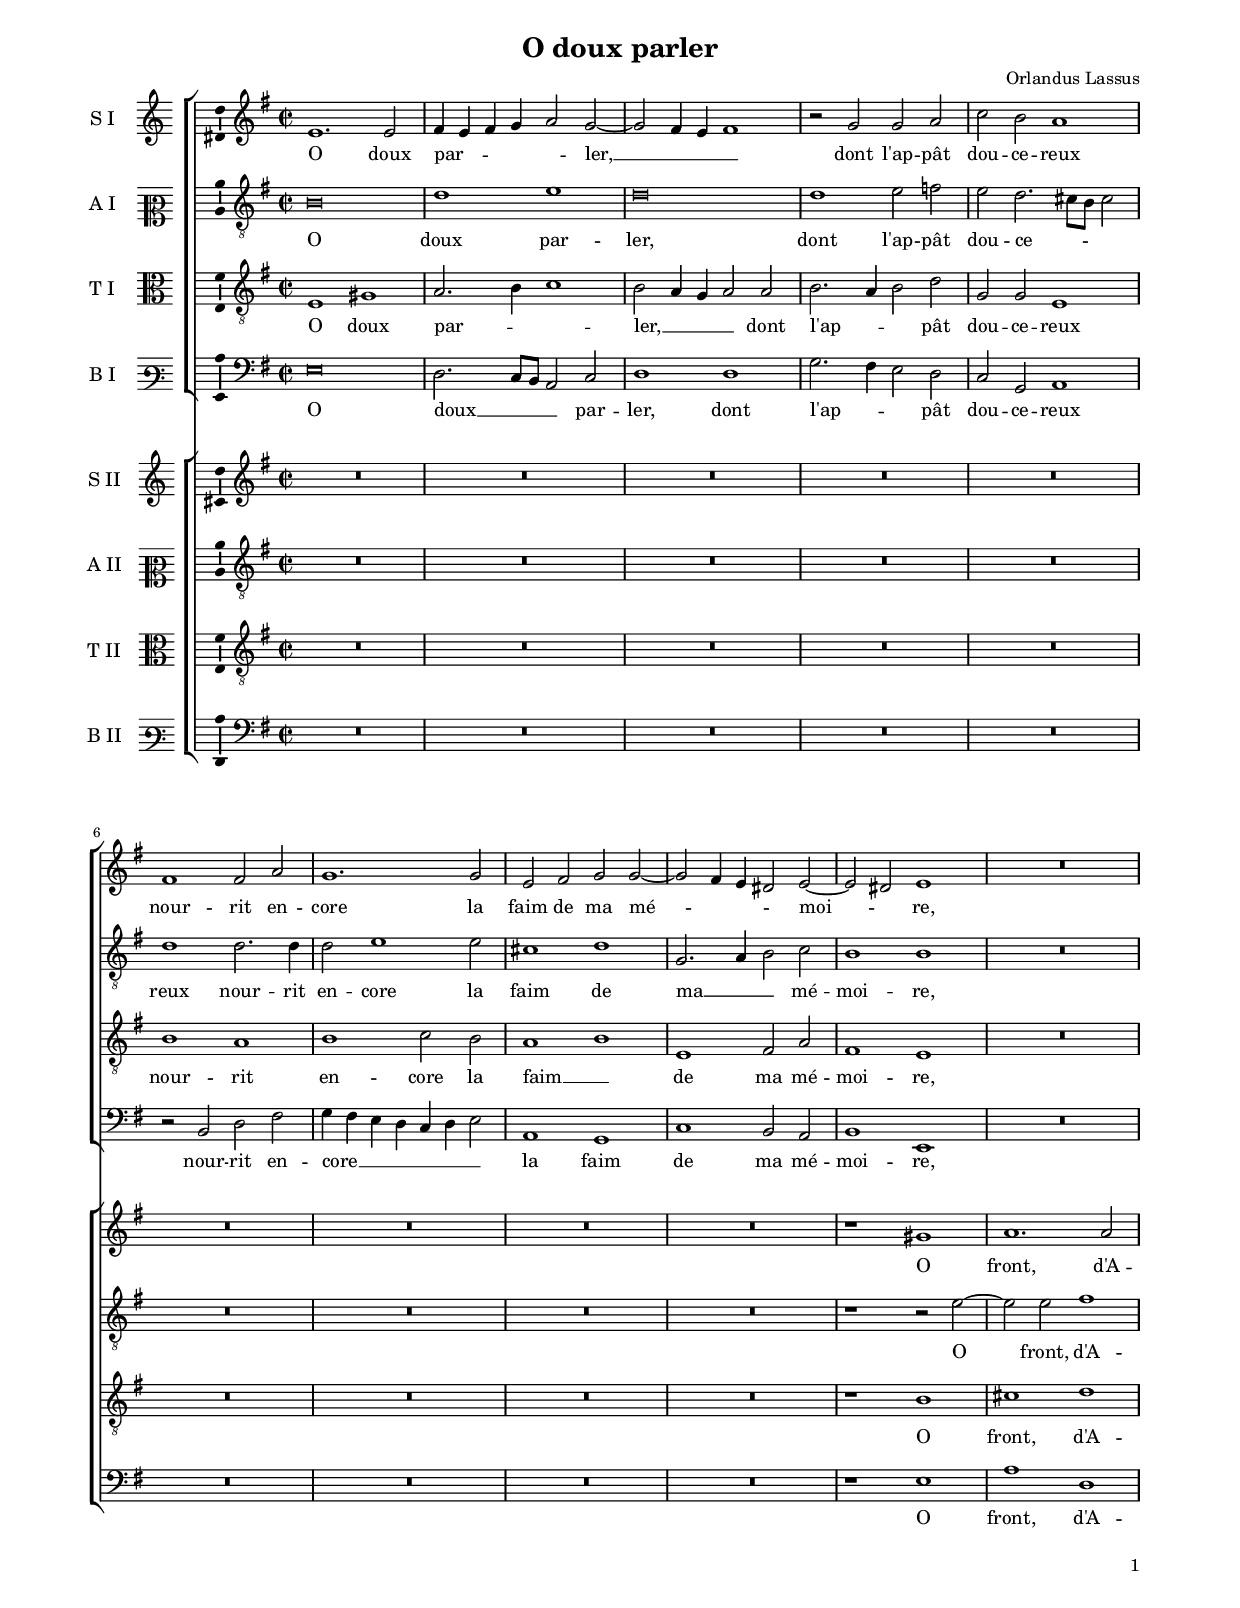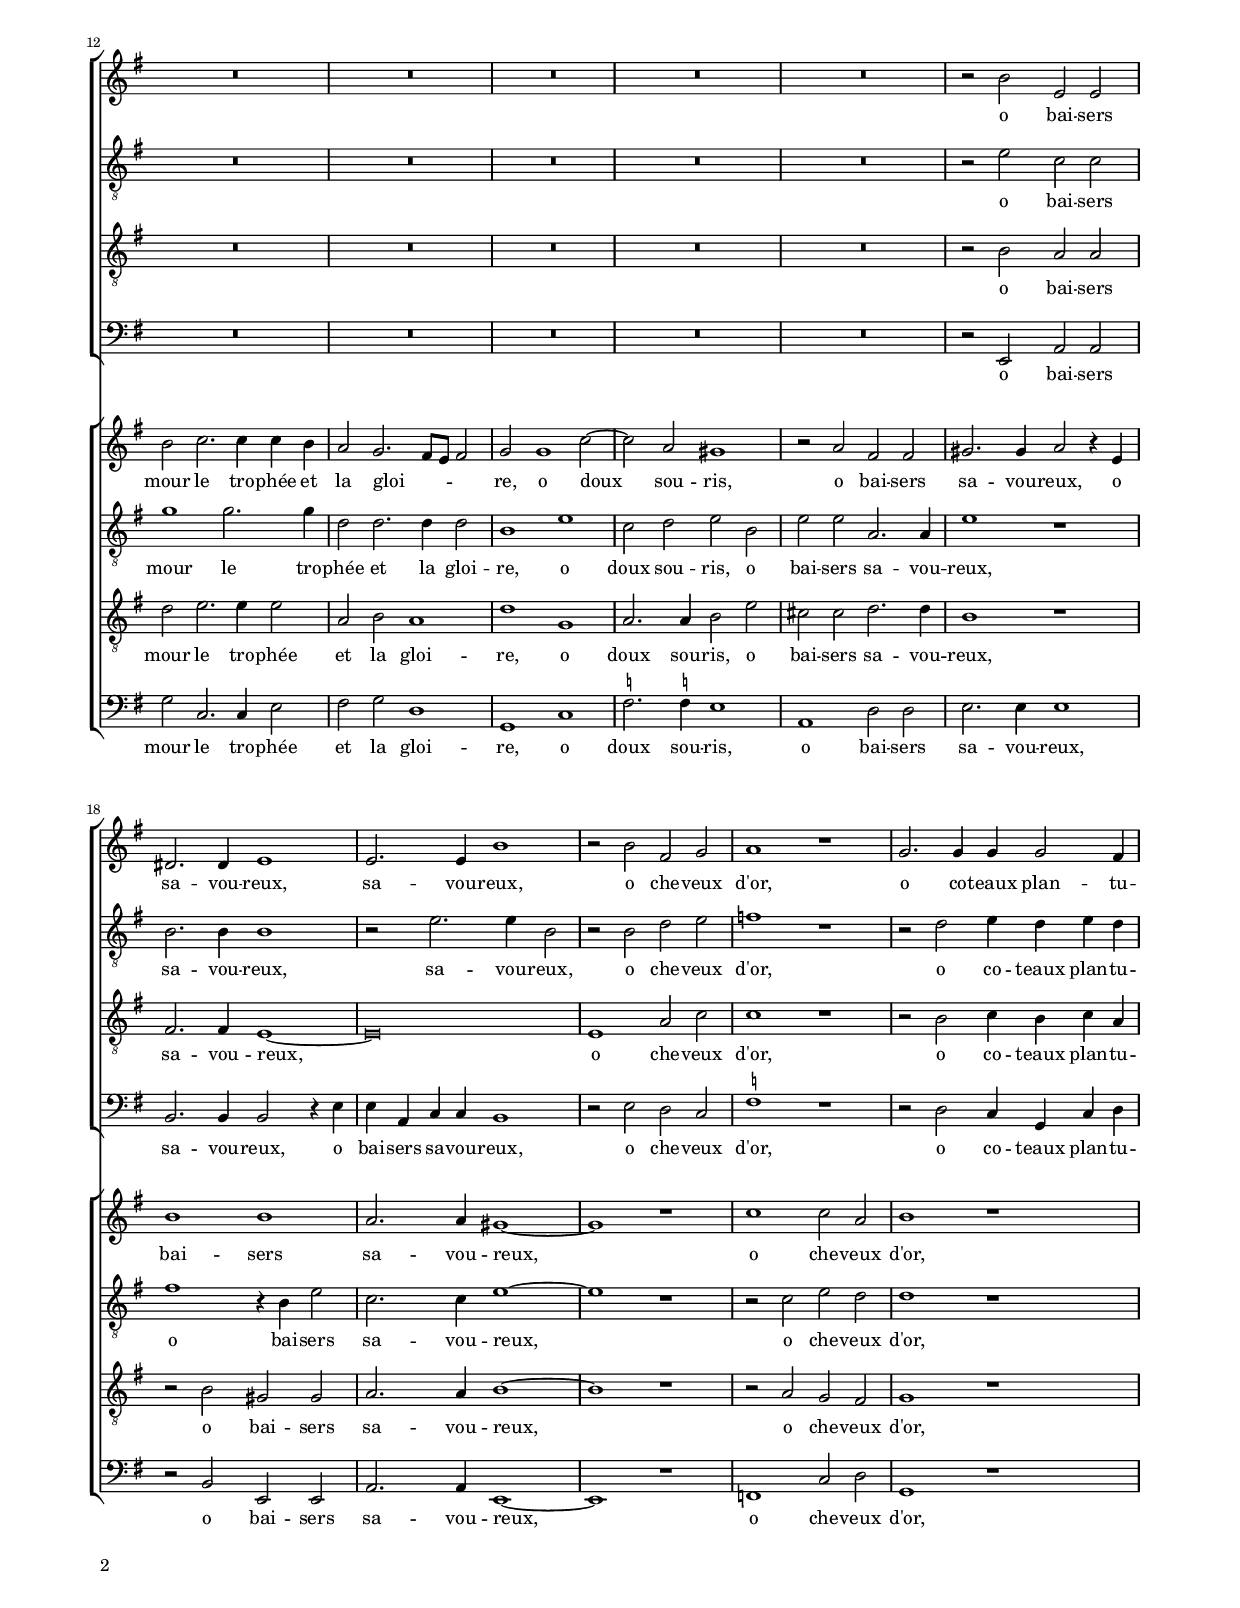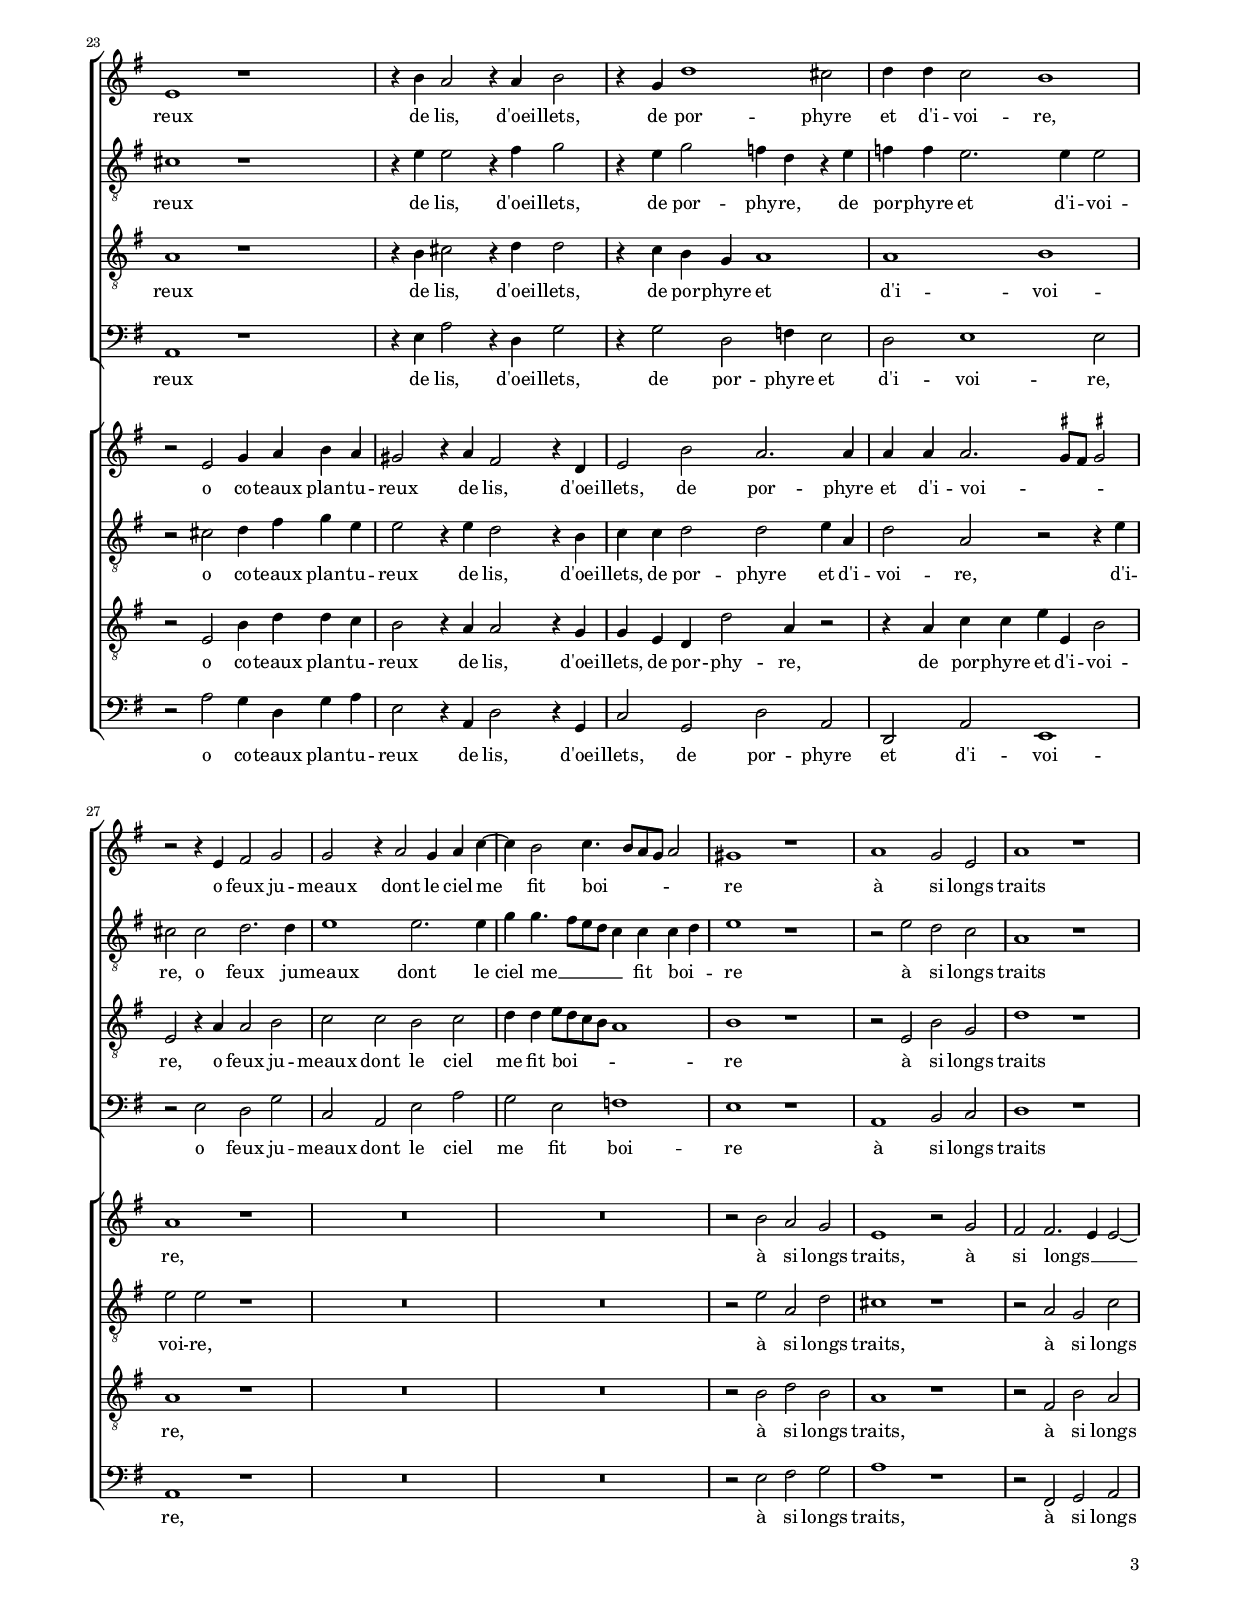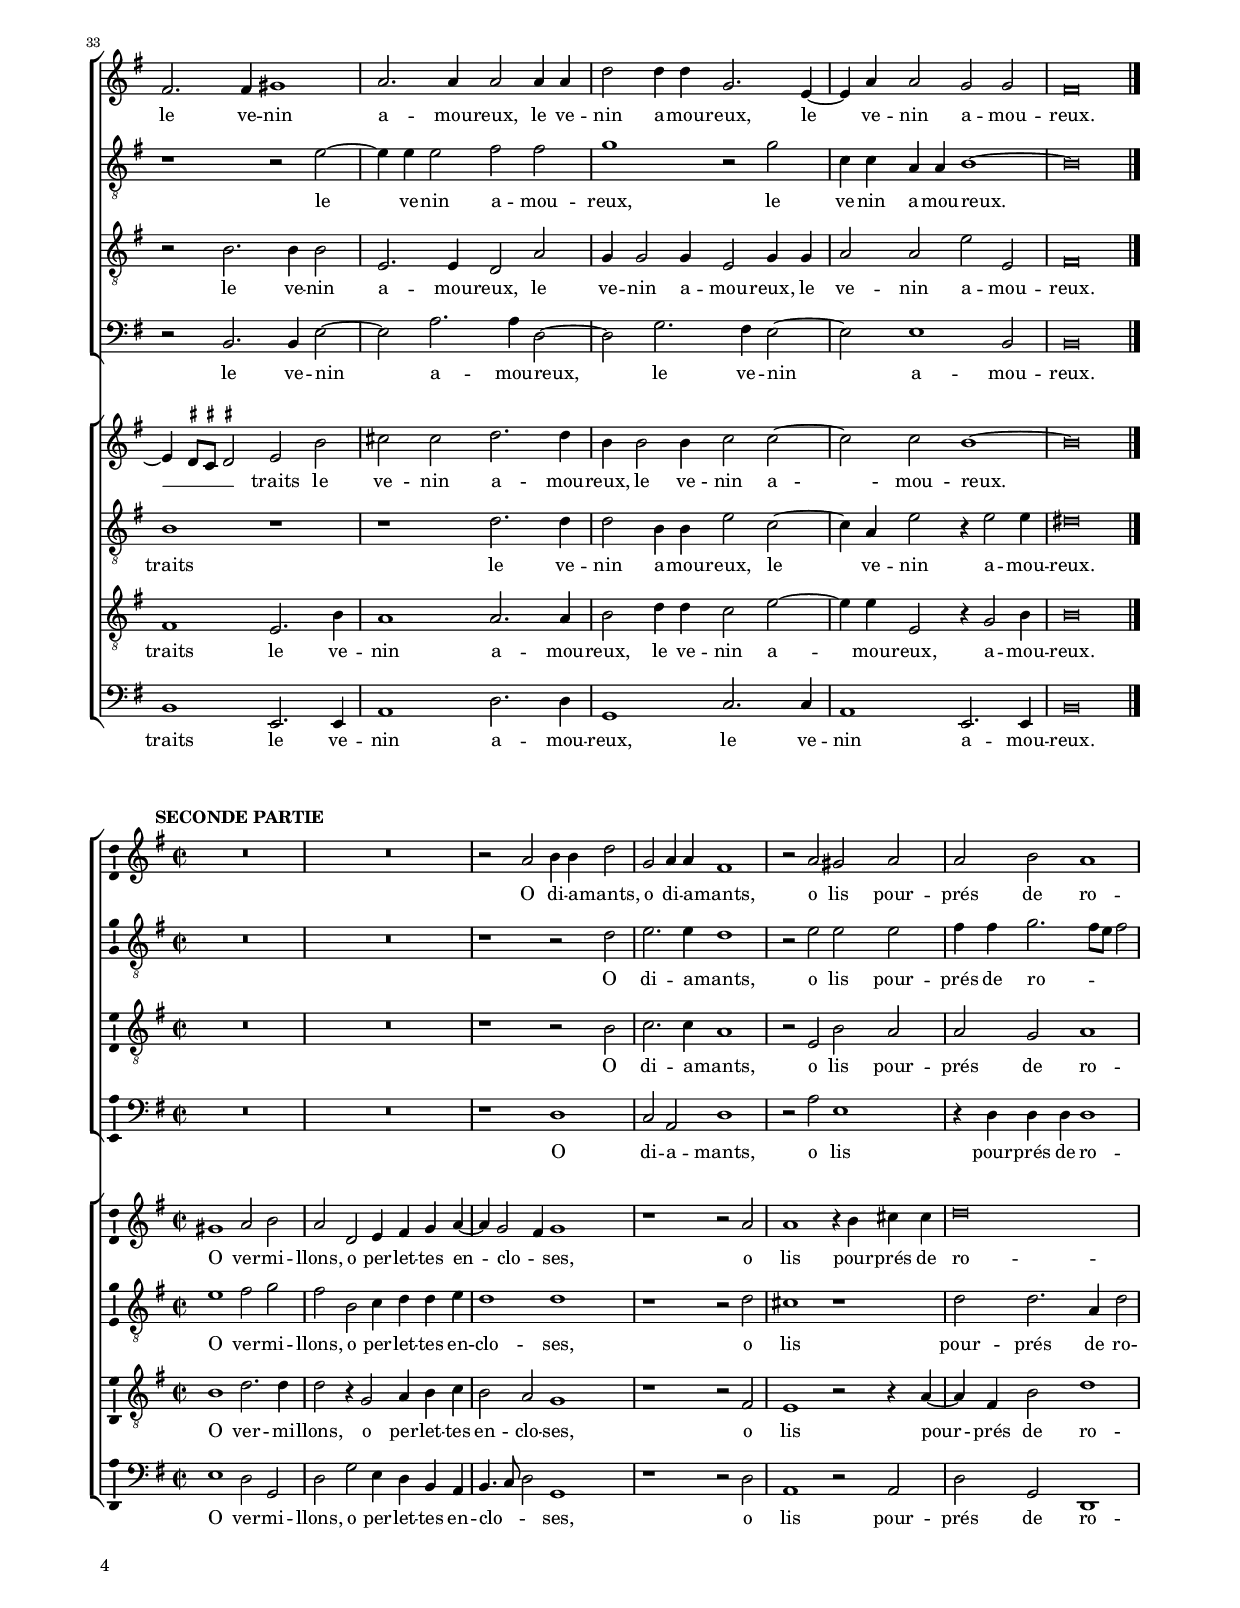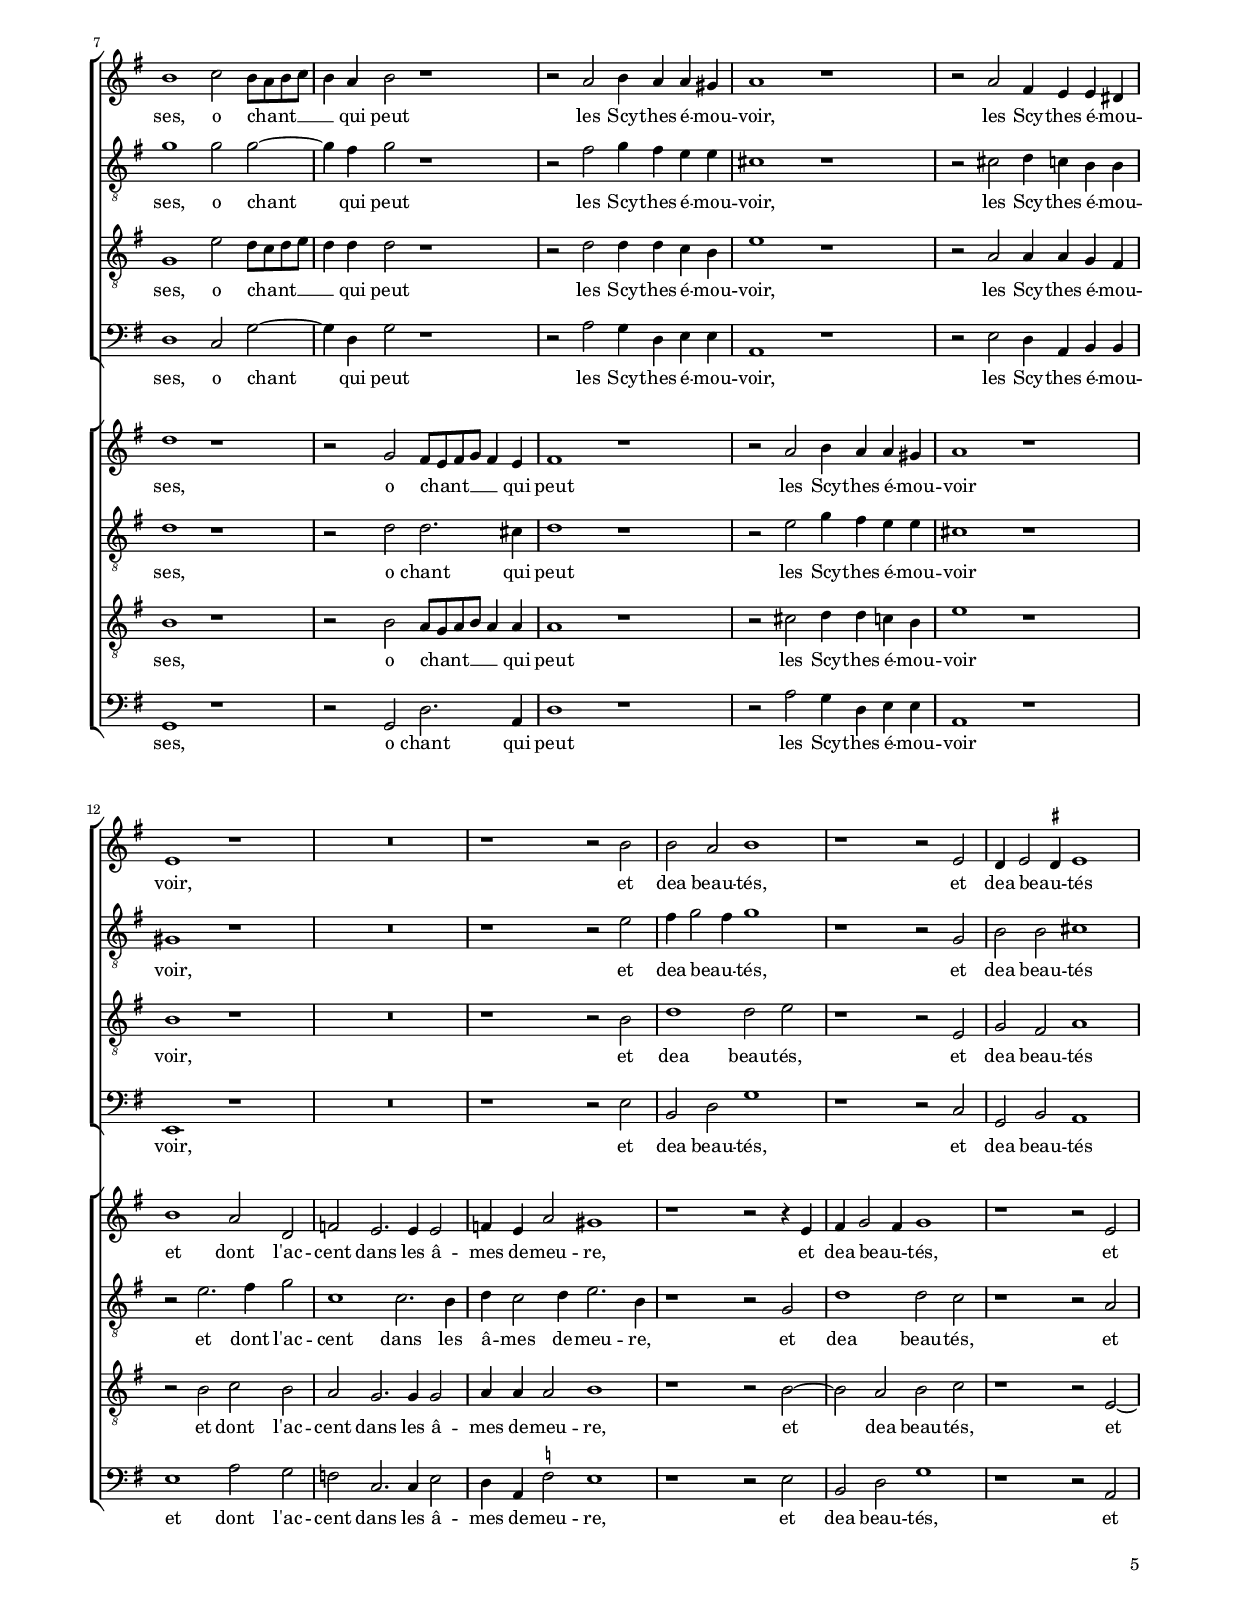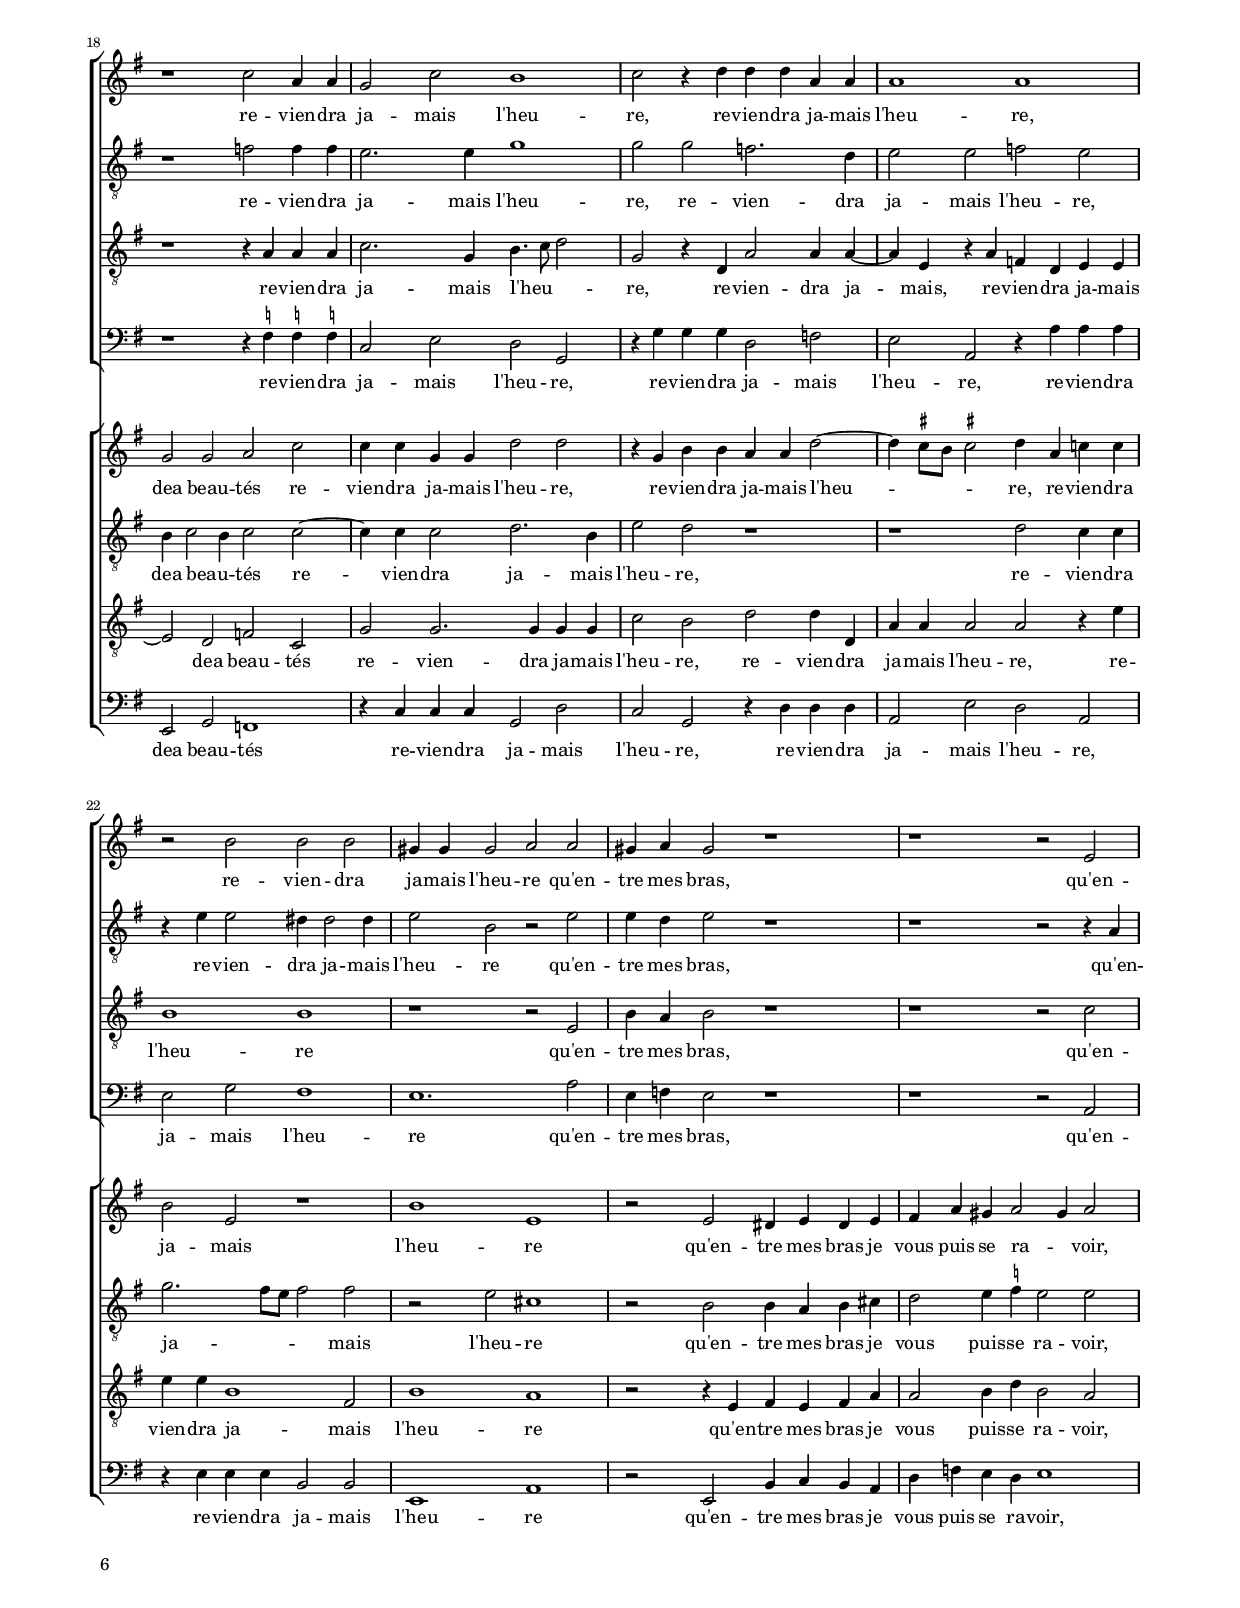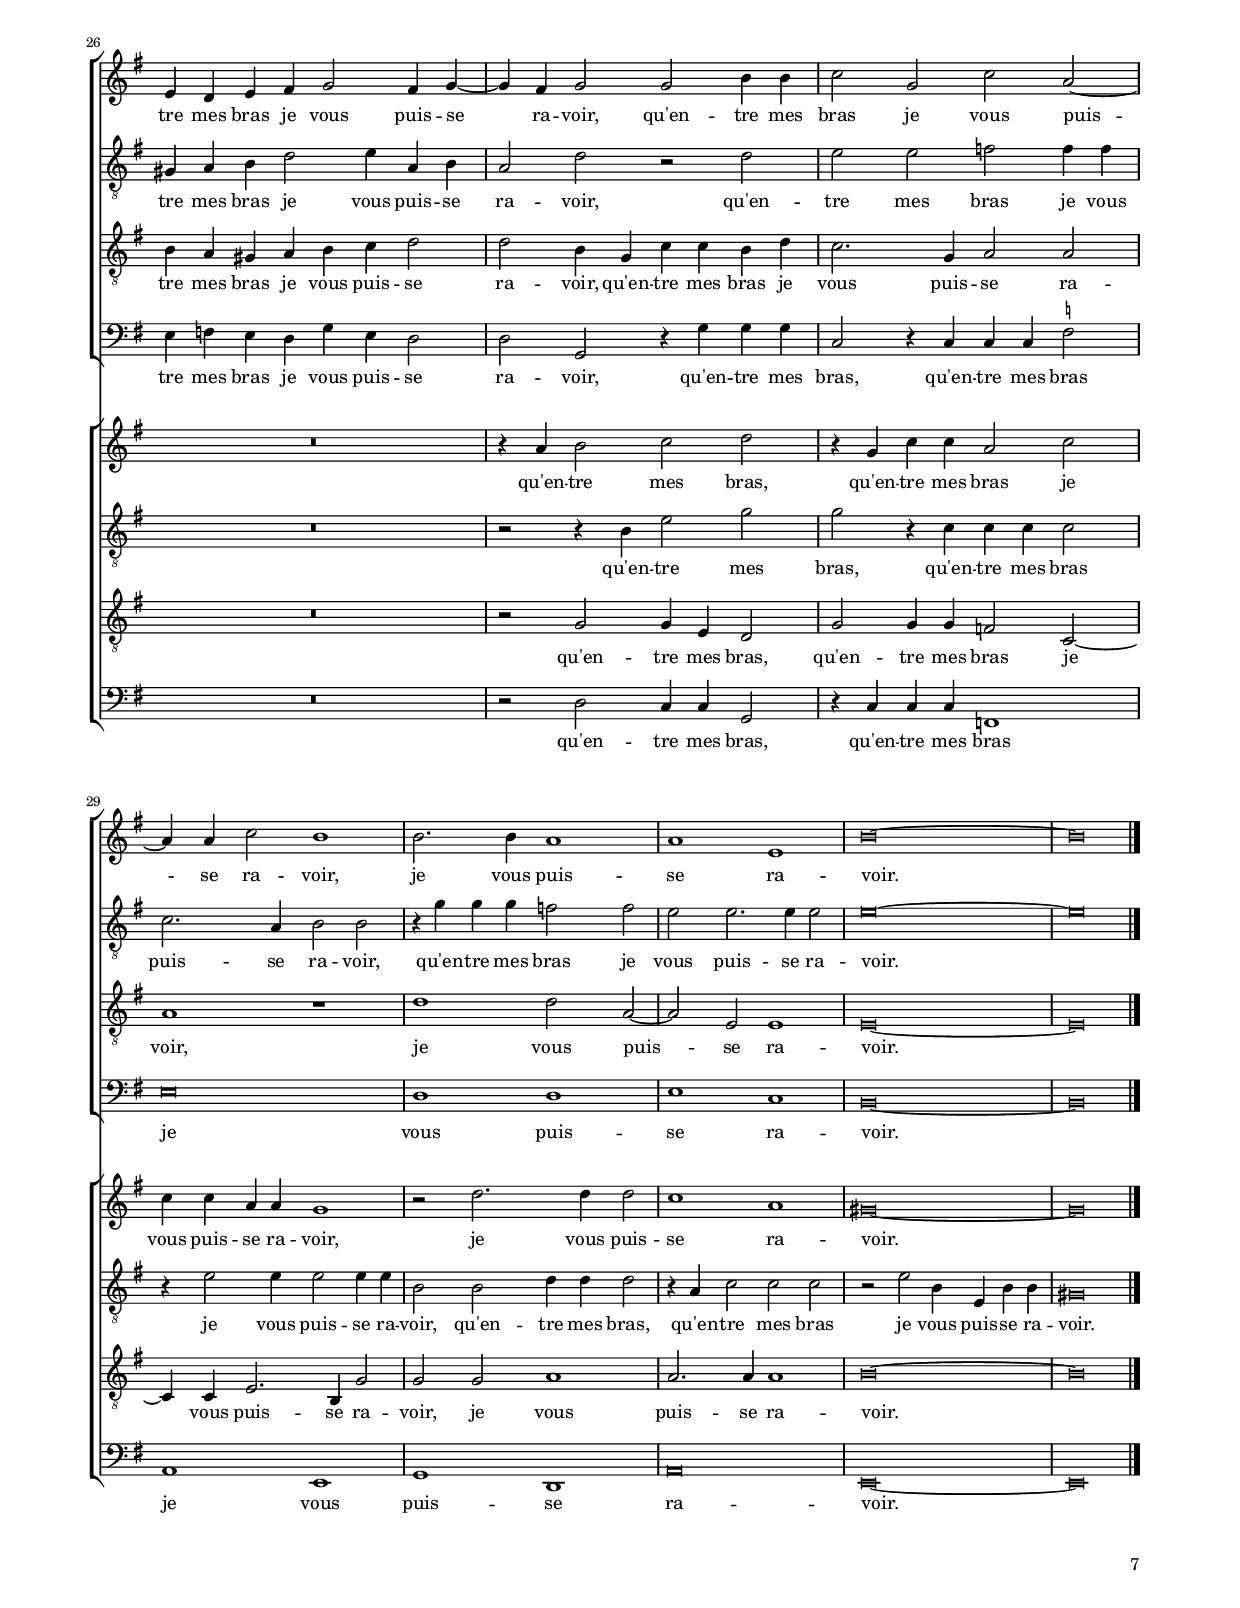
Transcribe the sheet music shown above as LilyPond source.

\header 
{
	title="O doux parler"
	composer="Orlandus Lassus"
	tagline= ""
}

\version "2.24.2"
\include "deutsch.ly"
#(set-global-staff-size 15)
% #(set-default-paper-size "letter")
#(ly:set-option 'point-and-click #f)


\paper
	{
	top-margin = 1.8 \cm
	bottom-margin = 1.8 \cm
	left-margin = 1.7 \cm
	right-margin = 1.7 \cm
	print-page-number = ##f
	ragged-bottom = ##f
	ragged-last-bottom = ##t
% 	systems-per-page = 2
% 	page-count = 7
	score-system-spacing = #'((basic-distance . 18) (minimum-distance . 14) (padding . 7) (strechability . 250))
	system-system-spacing = #'((basic-distance . 18) (minimum-distance . 14) (padding . 7) (strechability . 250))
	oddFooterMarkup=\markup   \fill-line { "" \fromproperty #'page:page-number-string }
	evenFooterMarkup=\markup  \fill-line { \fromproperty #'page:page-number-string "" }
	last-bottom-spacing = #'((basic-distance . 12) (minimum-distance . 7) (padding . 4))
	}


global =  
	{
	\key c \major
	\time 2/2 \set Score.measureLength = #(ly:make-moment 2/1)
	\skip 1*74 \bar "|."
	}

	ficta = { \once \set suggestAccidentals = ##t }
	
	forget = #(define-music-function (music) (ly:music?) #{
	\accidentalStyle forget
	$music
	\accidentalStyle default
	#})

	
incipitcantusprimus = \markup { \score {
	{
	\set Staff.instrumentName = \markup { \fontsize #1 "S I" }
	\key c \major
	\clef violin
	s4 \bar ""
	}
	\layout  {
	raggedright = ##t
	indent = 1.1 \cm
	line-width = 1.7\cm
	\context { \Staff \remove Time_signature_engraver }
	\override Staff.Clef.Y-extent = #'(0 . 0)
	}} \hspace #1 }
      
incipitaltusprimus = \markup { \score {
	{
	\set Staff.instrumentName = \markup { \fontsize #1 "A I" }
	\key c \major
	\clef mezzosoprano
	s4 \bar ""
	}
	\layout  {
	raggedright = ##t
	indent = 1.1 \cm
	line-width = 1.7\cm
	\context { \Staff \remove Time_signature_engraver }
	\override Staff.Clef.Y-extent = #'(0 . 0)
	}} \hspace #1 }
      
incipittenorprimus = \markup { \score {
	{
	\set Staff.instrumentName = \markup { \fontsize #1 "T I" }
	\key c \major
	\clef alto
	s4 \bar ""
	}
	\layout  {
	raggedright = ##t
	indent = 1.1 \cm
	line-width = 1.7\cm
	\context { \Staff \remove Time_signature_engraver }
	\override Staff.Clef.Y-extent = #'(0 . 0)
	}} \hspace #1 }


incipitbassusprimus = \markup { \score {
	{
	\set Staff.instrumentName = \markup { \fontsize #1 "B I" }
	\key c \major
	\clef varbaritone
	s4 \bar ""
	}
	\layout  {
	raggedright = ##t
	indent = 1.1 \cm
	line-width = 1.7\cm
	\context { \Staff \remove Time_signature_engraver }
	\override Staff.Clef.Y-extent = #'(0 . 0)
	}} \hspace #1 }

incipitcantussecundus = \markup { \score {
	{
	\set Staff.instrumentName = \markup { \fontsize #1 "S II" }
	\key c \major
	\clef violin
	s4 \bar ""
	}
	\layout  {
	raggedright = ##t
	indent = 1.1 \cm
	line-width = 1.7\cm
	\context { \Staff \remove Time_signature_engraver }
	\override Staff.Clef.Y-extent = #'(0 . 0)
	}} \hspace #1 }


incipitaltussecundus = \markup { \score {
	{
	\set Staff.instrumentName = \markup { \fontsize #1 "A II" }
	\key c \major
	\clef mezzosoprano
	s4 \bar ""
	}
	\layout  {
	raggedright = ##t
	indent = 1.1 \cm
	line-width = 1.7\cm
	\context { \Staff \remove Time_signature_engraver }
	\override Staff.Clef.Y-extent = #'(0 . 0)
	}} \hspace #1 }


incipittenorsecundus = \markup { \score {
	{
	\set Staff.instrumentName = \markup { \fontsize #1 "T II" }
	\key c \major
	\clef alto
	s4 \bar ""
	}
	\layout  {
	raggedright = ##t
	indent = 1.1 \cm
	line-width = 1.7\cm
	\context { \Staff \remove Time_signature_engraver }
	\override Staff.Clef.Y-extent = #'(0 . 0)
	}} \hspace #1 }	


incipitbassussecundus = \markup { \score {
	{
	\set Staff.instrumentName = \markup { \fontsize #1 "B II" }
	\key c \major
	\clef varbaritone
	s4 \bar ""
	}
	\layout  {
	raggedright = ##t
	indent = 1.1 \cm
	line-width = 1.7\cm
	\context { \Staff \remove Time_signature_engraver }
	\override Staff.Clef.Y-extent = #'(0 . 0)
	}} \hspace #1 }

cantusprimus =  \relative c''
	{
	a1. a2
	h4 a h c d2 c~
	c2 h4 a h1
	r2 c c d
%5
	f2 e d1 |
	h1 h2 d
	c1. c2
	a2 h c c~
	c2 h4 a gis2 a~
%10
	a2 gis a1 |
	R\breve
	R\breve
	R\breve
	R\breve
%15
	R\breve |
	R\breve
	r2 e' a, a
	gis2. gis4 a1
	a2. a4 e'1
%20
	r2 e h c |
	d1 r
	c2. c4 c c2 h4
	a1 r
	r4 e' d2 r4 d e2
%25
	r4 c g'1 fis2 |
	g4 g f2 e1
	r2 r4 a, h2 c
	c2 r4 d2 c4 d f~ 
	f4 e2 f4. e8 d c d2
%30
	cis1 r |
	d1 c2 a
	d1 r
	h2. h4 cis1
	d2. d4 d2 d4 d
%35
	g2 g4 g c,2. a4~ |
	a4 d d2 c c
	h\breve |
	}


altusprimus =  \relative c' 
	{
	e\breve
	g1 a
	g\breve
	g1 a2 b
%5
	a2 g2. fis8 e fis2 |
	g1 g2. g4
	g2 a1 a2
	fis1 g
	c,2. d4 e2 f
%10
	e1 e |
	R\breve
	R\breve
	R\breve
	R\breve
%15
	R\breve |
	R\breve
	r2 a f f
	e2. e4 e1
	r2 a2. a4 e2
%20
	r2 e g a |
	b1 r
	r2 g a4 g a g
	fis1 r
	r4 a a2 r4 h c2
%25
	r4 a c2 b4 g r a |
	b4 b a2. a4 a2
	fis2 fis g2. g4
	a1 a2. a4
	c4 c4. h8 a g f4 f f g
%30
	a1 r |
	r2 a g f
	d1 r
	r1 r2 a'~
	a4 a a2 h2 h
%35
	c1 r2 c |
	f,4 f d d e1~
	e\breve |
	}

tenorprimus =  \relative c' 
	{
	a1 cis
	d2. e4 f1
	e2 d4 c d2 d
	e2. d4 e2 g
%5
	c,2 c a1 |
	e'1 d
	e1 f2 e
	d1 e
	a,1 h2 d
%10
	h1 a |
	R\breve
	R\breve
	R\breve
	R\breve
%15
	R\breve |
	R\breve
	r2 e' d d
	h2. h4 a1~
	a\breve
%20
	a1 d2 f |
	f1 r
	r2 e f4 e f d
	d1 r
	r4 e fis2 r4 g g2
%25
	r4 f e c d1 |
	d1 e
	a,2 r4 d d2 e
	f2 f e f
	g4 g a8 g f e d1
%30
	e1 r |
	r2 a, e' c
	g'1 r
	r2 e2. e4 e2
	a,2. a4 g2 d'
%35
	c4 c2 c4 a2 c4 c |
	d2 d a' a,
	h\breve |
	}

bassusprimus  =  \relative c 
	{
	a'\breve
	g2. f8 e d2 f
	g1 g
	c2. h4 a2 g
%5
	f2 c d1 |
	r2 e g h
	c4 h a g f g a2
	d,1 c
	f1 e2 d
%10
	e1 a, |
	R\breve
	R\breve
	R\breve
	R\breve
%15
	R\breve |
	R\breve
	r2 a d d
	e2. e4 e2 r4 a
	a4 d, f f e1
%20
	r2 a g f |
	\ficta b1 r
	r2 g f4 c f g
	d1 r
	r4 a' d2 r4 g, c2
%25
	r4 c2 g b4 a2 |
	g2 a1 a2
	r2 a g c
	f,2 d a' d
	c2 a b1
%30
	a1 r |
	d,1 e2 f
	g1 r
	r2 e2. e4 a2~
	a2 d2. d4 g,2~
%35
	g2 c2. h4 a2~ |
	a2 a1 e2
	e\breve |
	}


cantussecundus =  \relative c''
	{
	R\breve
	R\breve
	R\breve
	R\breve
%5
	R\breve |
	R\breve
	R\breve
	R\breve
	R\breve
%10
	r1 cis |
	d1. d2
	e2 f2. f4 f e
	d2 c2. h8 a h2
	c2 c1 f2~
%15
	f2 d cis1 |
	r2 d h h
	cis2. cis4 d2 r4 a
	e'1 e
	d2. d4 cis1~
%20
	cis1 r |
	f1 f2 d
	e1 r
	r2 a, c4 d e d
	cis2 r4 d h2 r4 g
%25
	a2 e' d2. d4 |
	d4 d d2. \ficta cis8 h \ficta cis!2
	d1 r
	R\breve
	R\breve
%30
	r2 e d c |
	a1 r2 c
	h2 h2. a4 a2~
	a4 \ficta gis8 \ficta fis \ficta gis!2 a e'
	fis2 fis g2. g4
%35
	e4 e2 e4 f2 f~ |
	f2 f e1~
	e\breve |
	}


altussecundus =  \relative c'
	{
	R\breve
	R\breve
	R\breve
	R\breve
%5
	R\breve |
	R\breve
	R\breve
	R\breve
	R\breve
%10
	r1 r2 a'~ |
	a2 a h1
	c1 c2. c4
	g2 g2. g4 g2
	e1 a
%15
	f2 g a e |
	a2 a d,2. d4
	a'1 r
	h1 r4 e, a2
	f2. f4 a1~
%20
	a1 r |
	r2 f a g
	g1 r
	r2 fis g4 h c a
	a2 r4 a g2 r4 e
%25
	f4 f g2 g a4 d, |
	g2 d r r4 a'
	a2 a r1
	R\breve
	R\breve
%30
	r2 a d, g |
	fis1 r
	r2 d c f
	e1 r
	r1 g2. g4
%35
	g2 e4 e a2 f~ |
	f4 d a'2 r4 a2 a4
	gis\breve |
	}


tenorsecundus =  \relative c'
	{
	R\breve
	R\breve
	R\breve
	R\breve
%5
	R\breve |
	R\breve
	R\breve
	R\breve
	R\breve
%10
	r1 e |
	fis1 g
	g2 a2. a4 a2
	d,2 e d1
	g1 c,
%15
	d2. d4 e2 a |
	fis2 fis g2. g4
	e1 r
	r2 e cis cis
	d2. d4 e1~
%20
	e1 r |
	r2 d c h
	c1 r
	r2 a e'4 g g f
	e2 r4 d d2 r4 c
%25
	c4 a g g'2 d4 r2 |
	r4 d f f a a, e'2
	d1 r
	R\breve
	R\breve
%30
	r2 e g e |
	d1 r
	r2 h e d
	h1 a2. e'4
	d1 d2. d4
%35
	e2 g4 g f2 a~ |
	a4 a a,2 r4 c2 e4
	e\breve |
	}

bassussecundus =  \relative c
	{
	R\breve
	R\breve
	R\breve
	R\breve
%5
	R\breve |
	R\breve
	R\breve
	R\breve
	R\breve
%10
	r1 a' |
	d1 g,
	c2 f,2. f4 a2
	h2 c g1
	c,1 f
%15
	\ficta b2. \ficta b!4 a1 |
	d,1 g2 g
	a2. a4 a1
	r2 e a, a
	d2. d4 a1~
%20
	a1 r |
	b1 f'2 g
	c,1 r
	r2 d' c4 g c d
	a2 r4 d, g2 r4 c,
%25
	f2 c g' d |
	g,2 d' a1
	d1 r
	R\breve
	R\breve
%30
	r2 a' h c |
	d1 r
	r2 h, c d
	e1 a,2. a4
	d1 g2. g4
%35
	c,1 f2. f4 |
	d1 a2. a4
	e'\breve |
	}


lyricscantusprimus = \lyricmode {
	O doux par -- _ _ _ _ ler, __ _ _ _ dont l'ap -- pât dou -- ce -- reux
	nour -- rit en -- core la faim de ma mé -- _ _ _ moi -- _ re,
	o bai -- sers sa -- vou -- reux,
	sa -- vou -- reux,
	o che -- veux d'or, o co -- teaux plan -- tu -- reux
	de lis, d'oei -- llets, de por -- phyre et d'i -- voi -- re,
	o feux ju -- meaux dont le ciel me fit boi -- _ _ _ _ re
	à si longs traits
	le ve -- nin a -- mou -- reux,
	le ve -- nin a -- mou -- reux,
	le ve -- nin a -- mou -- reux.
	}


lyricsaltusprimus = \lyricmode {
	O doux par -- ler, dont l'ap -- pât dou -- ce -- _ _ _ reux
	nour -- rit en -- core la faim de ma __ _ _ mé -- moi -- re,
	o bai -- sers sa -- vou -- reux,
	sa -- vou -- reux,
	o che -- veux d'or, o co -- teaux plan -- tu -- reux
	de lis, d'oei -- llets, de por -- phy -- re,
	de por -- phyre et d'i -- voi -- re,
	o feux ju -- meaux dont le ciel me __ _ _ _ _ fit boi -- _ re
	à si longs traits
	le ve -- nin a -- mou -- reux,
	le ve -- nin a -- mou -- reux.
	}


lyricstenorprimus = \lyricmode {
	O doux par -- _ _ ler, __ _ _ _ dont l'ap -- _ _ pât dou -- ce -- reux
	nour -- rit en -- core la faim __ _ de ma mé -- moi -- re,
	o bai -- sers sa -- vou -- reux,
	o che -- veux d'or, o co -- teaux plan -- tu -- reux
	de lis, d'oei -- llets, de por -- phyre et d'i -- voi -- re,
	o feux ju -- meaux dont le ciel me fit boi -- _ _ _ _ re
	à si longs traits 
	le ve -- nin a -- mou -- reux,
	le ve -- nin a -- mou -- reux,
	le ve -- nin a -- mou -- reux.
	}


lyricsbassusprimus = \lyricmode {
	O doux __ _ _ _ par -- ler, dont l'ap -- _ _ pât dou -- ce -- reux
	nour -- rit en -- core __ _ _ _ _ _ _ la faim de ma mé -- moi -- re,
	o bai -- sers sa -- vou -- reux,
	o bai -- sers sa -- vou -- reux,
	o che -- veux d'or, o co -- teaux plan -- tu -- reux
	de lis, d'oei -- llets, de por -- phyre et d'i -- voi -- re,
	o feux ju -- meaux dont le ciel me fit boi -- re
	à si longs traits
	le ve -- nin a -- mou -- reux,
	le ve -- nin a -- mou -- reux.
	}


lyricscantussecundus = \lyricmode {
	O front, d'A -- mour le tro -- phée et la gloi -- _ _ _ re,
	o doux sou -- ris, o bai -- sers sa -- vou -- reux,
	o bai -- sers sa -- vou -- reux,
	o che -- veux d'or, o co -- teaux plan -- tu -- reux
	de lis, d'oei -- llets, de por -- phyre et d'i -- voi -- _ _ _ re,
	à si longs traits,
	à si longs __ _ _ _ _ _ traits
	le ve -- nin a -- mou -- reux,
	le ve -- nin a -- mou -- reux.
	}


lyricsaltussecundus = \lyricmode {
	O front, d'A -- mour le tro -- phée et la gloi -- re,
	o doux sou -- ris, o bai -- sers sa -- vou -- reux,
	o bai -- sers sa -- vou -- reux,
	o che -- veux d'or, o co -- teaux plan -- tu -- reux
	de lis, d'oei -- llets, de por -- phyre et d'i -- voi -- re,
	d'i -- voi -- re,
	à si longs traits,
	à si longs traits
	le ve -- nin a -- mou -- reux,
	le ve -- nin a -- mou -- reux.
	}
	

lyricstenorsecundus = \lyricmode {
	O front, d'A -- mour le tro -- phée et la gloi -- re,
	o doux sou -- ris, o bai -- sers sa -- vou -- reux,
	o bai -- sers sa -- vou -- reux,
	o che -- veux d'or, o co -- teaux plan -- tu -- reux
	de lis, d'oei -- llets, de por -- phy -- re,
	de por -- phyre et d'i -- voi -- re,
	à si longs traits,
	à si longs traits
	le ve -- nin a -- mou -- reux,
	le ve -- nin a -- mou -- reux,
	a -- mou -- reux.
	}


lyricsbassussecundus = \lyricmode {
	O front, d'A -- mour le tro -- phée et la gloi -- re,
	o doux sou -- ris, o bai -- sers sa -- vou -- reux,
	o bai -- sers sa -- vou -- reux,
	o che -- veux d'or, o co -- teaux plan -- tu -- reux
	de lis, d'oei -- llets, de por -- phyre et d'i -- voi -- re,
	à si longs traits,
	à si longs traits
	le ve -- nin a -- mou -- reux,
	le ve -- nin a -- mou -- reux.
	}


\score
{
	\transpose c g, {	
	<<
	\new ChoirStaff \with { \override StaffGrouper.staffgroup-staff-spacing.basic-distance = #15 
				\override StaffGrouper.staff-staff-spacing.basic-distance = #12 }
	<<
	
	\new Staff << \global
	\new Voice="v1" {
		\set Staff.instrumentName=\incipitcantusprimus
		\set Staff.midiInstrument = "reed organ"
		\clef violin
		\cantusprimus }
	\new Lyrics \lyricsto "v1" {\lyricscantusprimus }
	>>
	
	\new Staff << \global
	\new Voice="v2" {
		\set Staff.instrumentName=\incipitaltusprimus
		\set Staff.midiInstrument = "reed organ"
		\clef "G_8" % violin 
		\altusprimus }
	\new Lyrics \lyricsto "v2" {\lyricsaltusprimus }
	>>
	
	\new Staff << \global
	\new Voice="v3" {
		\set Staff.instrumentName=\incipittenorprimus
		\set Staff.midiInstrument = "reed organ"
		\clef "G_8"
		\tenorprimus }
	\new Lyrics \lyricsto "v3" {\lyricstenorprimus }
	>>
	
	\new Staff << \global
	\new Voice="v4" {
		\set Staff.instrumentName=\incipitbassusprimus
		\set Staff.midiInstrument = "reed organ"
		\clef bass 
		\bassusprimus }
	\new Lyrics \lyricsto "v4" {\lyricsbassusprimus}
	>>
	>>
	
	\new ChoirStaff \with { \override StaffGrouper.staff-staff-spacing.basic-distance = #12 }
	<<
	
	\new Staff << \global
	\new Voice="v5" {
		\set Staff.instrumentName=\incipitcantussecundus
		\set Staff.midiInstrument = "church organ"
		\clef violin
		\cantussecundus }
	\new Lyrics \lyricsto "v5" {\lyricscantussecundus }
	>>
	
	\new Staff << \global
	\new Voice="v6" {
		\set Staff.instrumentName=\incipitaltussecundus
		\set Staff.midiInstrument = "church organ"
		\clef "G_8" % violin 
		\altussecundus }
	\new Lyrics \lyricsto "v6" {\lyricsaltussecundus }
	>>
	
	\new Staff << \global
	\new Voice="v7" {
		\set Staff.instrumentName=\incipittenorsecundus
		\set Staff.midiInstrument = "church organ"
		\clef "G_8"
		\tenorsecundus }
	\new Lyrics \lyricsto "v7" {\lyricstenorsecundus }
	>>
	
	\new Staff << \global
	\new Voice="v8" {
		\set Staff.instrumentName=\incipitbassussecundus
		\set Staff.midiInstrument = "church organ"
		\clef bass 
		\bassussecundus }
	\new Lyrics \lyricsto "v8" {\lyricsbassussecundus}
	>>
	>>
>>
	} % transpose

\layout
	{
	indent = 1.6 \cm
%	\context { \Lyrics \override VerticalAxisGroup.nonstaff-relatedstaff-spacing.padding = #2 }
%	\context { \Lyrics \override LyricText.font-size = #1 }
	\context { \Score \override BarNumber.padding = #2 }
	\context { \Voice \override NoteHead.style = #'baroque }
	\context { \Staff \consists Ambitus_engraver }
	\context { \Staff \override TimeSignature.break-visibility = #end-of-line-invisible }
	}

\midi
	{
	 \tempo 2 = 85
	}
    
	
}
    
    
%%%%%%%%%%%%%%%%%%%%%%%%%%%%  SECUNDA PARS %%%%%%%%%%%%%%%%%%%%%%%%%%%%%%%%%


global = {
	\key c \major
	\time 2/2 \set Score.measureLength = #(ly:make-moment 2/1)
	\skip 1*66 \bar "|."
	}


cantusprimus =  \relative c''
	{
	R\breve
	R\breve
	r2 d e4 e g2
	c,2 d4 d h1
%5
	r2 d cis d |
	d2 e d1
	e1 f2 e8 d e f
	e4 d e2 r1
	r2 d e4 d d cis
%10
	d1 r |
	r2 d h4 a a gis
	a1 r
	R\breve
	r1 r2 e'
%15
	e2 d e1 |
	r1 r2 a,
	g4 a2 \ficta gis4 a1
	r1 f'2 d4 d
	c2 f e1
%20
	f2 r4 g g g d d |
	d1 d
	r2 e e e
	cis4 cis cis2 d d
	cis4 d cis2 r1
%25
	r1 r2 a |
	a4 g a h c2 h4 c~
	c4 h c2 c e4 e
	f2 c f d~
	d4 d f2 e1
%30
	e2. e4 d1 |
	d1 a
	e'\breve~
	e\breve |
	}


altusprimus =  \relative c' 
	{
	R\breve
	R\breve
	r1 r2 g'
	a2. a4 g1
%5
	r2 a a a |
	h4 h c2. h8 a h2
	c1 c2 c~
	c4 h c2 r1
	r2 h c4 h a a
%10
	fis1 r |
	r2 fis g4 f e e
	cis1 r
	R\breve
	r1 r2 a'
%15
	h4 c2 h4 c1 |
	r1 r2 c,
	e2 e fis1
	r1 b2 b4 b
	a2. a4 c1
%20
	c2 c b2. g4 |
	a2 a b a
	r4 a a2 gis4 gis2 gis4
	a2 e r a
	a4 g a2 r1
%25
	r1 r2 r4 d, |
	cis4 d e g2 a4 d, e
	d2 g r g
	a2 a b b4 b
	f2. d4 e2 e
%30
	r4 c' c c b2 b |
	a2 a2. a4 a2
	a\breve~
	a\breve |
	}


tenorprimus =  \relative c' 
	{
	R\breve
	R\breve
	r1 r2 e
	f2. f4 d1
%5
	r2 a e' d |
	d2 c d1
	c1 a'2 g8 f g a
	g4 g g2 r1
	r2 g g4 g f e
%10
	a1 r |
	r2 d, d4 d c h
	e1 r
	R\breve
	r1 r2 e
%15
	g1 g2 a |
	r1 r2 a,
	c2 h d1
	r1 r4 d d d
	f2. c4 e4. f8 g2
%20
	c,2 r4 g d'2 d4 d~ |
	d4 a r d b g a a
	e'1 e
	r1 r2 a,
	e'4 d e2 r1
%25
	r1 r2 f |
	e4 d cis d e f g2
	g2 e4 c f f e g
	f2. c4 d2 d
	d1 r
%30
	g1 g2 d~ |
	d2 a a1
	a\breve~
	a\breve |
	}


bassusprimus  =  \relative c 
	{
	R\breve
	R\breve
	r1 g'
	f2 d g1
%5
	r2 d' a1 |
	r4 g g g g1
	g1 f2 c'~
	c4 g c2 r1
	r2 d c4 g a a
%10
	d,1 r |
	r2 a' g4 d e e
	a,1 r
	R\breve
	r1 r2 a'
%15
	e2 g c1 |
	r1 r2 f,
	c2 e d1
	r1 r4 \ficta b' \ficta b! \ficta b!
	f2 a g c,
%20
	r4 c' c c g2 b |
	a2 d, r4 d' d d
	a2 c h1
	a1. d2
	a4 b a2 r1
%25
	r1 r2 d, |
	a'4 b a g c a g2
	g2 c, r4 c' c c
	f,2 r4 f f f \ficta b2
	a\breve
%30
	g1 g |
	a1 f
	e\breve~
	e\breve |
	}
	

cantussecundus =  \relative c''
	{
	cis1 d2 e
	d2 g, a4 h c d~
	d4 c2 h4 c1
	r1 r2 d
%5
	d1 r4 e fis fis |
	g\breve
	g1 r
	r2 c, h8 a h c h4 a
	h1 r
%10
	r2 d e4 d d cis |
	d1 r
	e1 d2 g,
	b2 a2. a4 a2
	b4 a d2 cis1
%15
	r1 r2 r4 a |
	h4 c2 h4 c1
	r1 r2 a
	c2 c d f 
	f4 f c c g'2 g
%20
	r4 c, e e d4 d g2~ |
	g4 \ficta fis8 e \ficta fis!2 g4 d f f
	e2 a, r1
	e'1 a,
	r2 a gis4 a gis a
%25
	h d cis d2 cis4 d2 | 
	R\breve
	r4 d e2 f g
	r4 c, f f d2 f
	f4 f d d c1
%30
	r2 g'2. g4 g2 |
	f1 d
	cis\breve~
	cis\breve |
	}


altussecundus =  \relative c'
	{
	a'1 h2 c
	h2 e, f4 g g a
	g1 g
	r1 r2 g
%5
	fis1 r |
	g2 g2. d4 g2
	g1 r
	r2 g g2. fis4
	g1 r
%10
	r2 a c4 h a a |
	fis1 r
	r2 a2. h4 c2
	f,1 f2. e4
	g4 f2 g4 a2. e4
%15
	r1 r2 c |
	g'1 g2 f
	r1 r2 d
	e4 f2 e4 f2 f~
	f4 f f2 g2. e4
%20
	a2 g r1 |
	r1 g2 f4 f
	c'2. h8 a h2 h
	r2 a fis1
	r2 e e4 d e fis
%25
	g2 a4 \ficta b a2 a |
	R\breve
	r2 r4 e a2 c
	c2 r4 f, f f f2
	r4 a2 a4 a2 a4 a
%30
	e2 e g4 g g2 |
	r4 d f2 f f
	r2 a e4 a, e' e
	cis\breve |
	}
    

tenorsecundus =  \relative c'
	{
	e1 g2. g4
	g2 r4 c,2 d4 e f
	e2 d c1
	r1 r2 h
%5
	a1 r2 r4 d~ |
	d4 h e2 g1
	e1 r
	r2 e d8 c d e d4 d
	d1 r
%10
	r2 fis g4 g f e |
	a1 r
	r2 e f e
	d2 c2. c4 c2
	d4 d d2 e1
%15
	r1 r2 e~ |
	e2 d e f
	r1 r2 a,~
	a2 g b f
	c'2 c2. c4 c c
%20
	f2 e g g4 g, |
	d'4 d d2 d r4 a'
	a4 a e1 h2
	e1 d
	r2 r4 a h a h d
%25
	d2 e4 g e2 d |
	R\breve
	r2 c c4 a g2
	c2 c4 c b2 f~
	f4 f a2. e4 c'2
%30
	c2 c d1 |
	d2. d4 d1
	e\breve~
	e\breve |
	}

bassussecundus =  \relative c
	{
	a'1 g2 c,
	g'2 c a4 g e d
	e4. f8 g2 c,1
	r1 r2 g'
%5
	d1 r2 d |
	g2 c, g1
	c1 r
	r2 c g'2. d4
	g1 r
%10
	r2 d' c4 g a a |
	d,1 r
	a'1 d2 c
	b2 f2. f4 a2
	g4 d \ficta b'2 a1
%15
	r1 r2 a |
	e2 g c1
	r1 r2 d,
	a2 c b1
	r4 f' f f c2 g'
%20
	f2 c r4 g' g g |
	d2 a' g d
	r4 a' a a e2 e
	a,1 d
	r2 a e'4 f e d
%25
	g4 b a g a1 |
	R\breve
	r2 g f4 f c2
	r4 f f f b,1
	d1 a
%30
	c1 g |
	d'\breve
	a\breve~
	a\breve |
	}


lyricscantusprimus = \lyricmode {
	O di -- a -- mants, 
	o di -- a -- mants,
	o lis pour -- prés de ro -- ses,
	o chant __ _ _ _ _ qui peut
	les Scy -- thes é -- mou -- voir,
	les Scy -- thes é -- mou -- voir,
	et dea beau -- tés,
	et dea beau -- _ tés
	re -- vien -- dra ja -- mais l'heu -- re,
	re -- vien -- dra ja -- mais l'heu -- re,
	re -- vien -- dra ja -- mais l'heu -- re
	qu'en -- tre mes bras,
	qu'en -- tre mes bras 
	je vous puis -- se ra -- voir,
	qu'en -- tre mes bras 
	je vous puis -- se ra -- voir,
	je vous puis -- se ra -- voir.
	}


lyricsaltusprimus = \lyricmode {
	O di -- a -- mants, 
	o lis pour -- prés de ro -- _ _ _ ses,
	o chant qui peut
	les Scy -- thes é -- mou -- voir,
	les Scy -- thes é -- mou -- voir,
	et dea beau -- _ tés,
	et dea beau -- tés
	re -- vien -- dra ja -- mais l'heu -- re,
	re -- vien -- dra ja -- mais l'heu -- re,
	re -- vien -- dra ja -- mais l'heu -- re
	qu'en -- tre mes bras,
	qu'en -- tre mes bras 
	je vous puis -- se ra -- voir,
	qu'en -- tre mes bras 
	je vous puis -- se ra -- voir,
	qu'en -- tre mes bras
	je vous puis -- se ra -- voir.
	}


lyricstenorprimus = \lyricmode {
	O di -- a -- mants, 
	o lis pour -- prés de ro -- ses,
	o chant __ _ _ _ _ qui peut
	les Scy -- thes é -- mou -- voir,
	les Scy -- thes é -- mou -- voir,
	et dea beau -- tés,
	et dea beau -- tés
	re -- vien -- dra ja -- mais l'heu -- _ _ re,
	re -- vien -- dra ja -- mais,
	re -- vien -- dra ja -- mais l'heu -- re
	qu'en -- tre mes bras,
	qu'en -- tre mes bras 
	je vous puis -- se ra -- voir,
	qu'en -- tre mes bras 
	je vous puis -- se ra -- voir,
	je vous puis -- se ra -- voir.
	}


lyricsbassusprimus = \lyricmode {
	O di -- a -- mants, 
	o lis pour -- prés de ro -- ses,
	o chant qui peut
	les Scy -- thes é -- mou -- voir,
	les Scy -- thes é -- mou -- voir,
	et dea beau -- tés,
	et dea beau -- tés
	re -- vien -- dra ja -- mais l'heu -- re,
	re -- vien -- dra ja -- mais l'heu -- re,
	re -- vien -- dra ja -- mais l'heu -- re
	qu'en -- tre mes bras,
	qu'en -- tre mes bras 
	je vous puis -- se ra -- voir,
	qu'en -- tre mes bras,
	qu'en -- tre mes bras
	je vous puis -- se ra -- voir.
	}


lyricscantussecundus = \lyricmode {
	O ver -- mi -- llons, o per -- let -- tes en -- clo -- _ ses,
	o lis pour -- prés de ro -- ses,
	o chant __ _ _ _ _ qui peut
	les Scy -- thes é -- mou -- voir
	et dont l'ac -- cent dans les â -- mes de -- meu -- re,
	et dea beau -- _ tés,
	et dea beau -- tés
	re -- vien -- dra ja -- mais l'heu -- re,
	re -- vien -- dra ja -- mais l'heu -- _ _ _ re,
	re -- vien -- dra ja -- mais l'heu -- re
	qu'en -- tre mes bras 
	je vous puis -- se ra -- _ voir,
	qu'en -- tre mes bras,
	qu'en -- tre mes bras 
	je vous puis -- se ra -- voir,
	je vous puis -- se ra -- voir.
	}


lyricsaltussecundus = \lyricmode {
	O ver -- mi -- llons, o per -- let -- tes en -- clo -- ses,
	o lis pour -- prés de ro -- ses,
	o chant qui peut
	les Scy -- thes é -- mou -- voir
	et dont l'ac -- cent dans les â -- mes de -- meu -- re,
	et dea beau -- tés,
	et dea beau -- _ tés
	re -- vien -- dra ja -- mais l'heu -- re,
	re -- vien -- dra ja -- _ _ _ mais l'heu -- re
	qu'en -- tre mes bras 
	je vous puis -- se ra -- voir,
	qu'en -- tre mes bras,
	qu'en -- tre mes bras 
	je vous puis -- se ra -- voir,
	qu'en -- tre mes bras,
	qu'en -- tre mes bras
	je vous puis -- se ra -- voir.
	}
	

lyricstenorsecundus = \lyricmode {
	O ver -- mi -- llons, o per -- let -- tes en -- clo -- ses,
	o lis pour -- prés de ro -- ses,
	o chant __ _ _ _ _ qui peut
	les Scy -- thes é -- mou -- voir
	et dont l'ac -- cent dans les â -- mes de -- meu -- re,
	et dea beau -- tés,
	et dea beau -- tés
	re -- vien -- dra ja -- mais l'heu -- re,
	re -- vien -- dra ja -- mais l'heu -- re,
	re -- vien -- dra ja -- mais l'heu -- re
	qu'en -- tre mes bras 
	je vous puis -- se ra -- voir,
	qu'en -- tre mes bras,
	qu'en -- tre mes bras 
	je vous puis -- se ra -- voir,
	je vous puis -- se ra -- voir.
	}


lyricsbassussecundus = \lyricmode {
	O ver -- mi -- llons, o per -- let -- tes en -- clo -- _ _ ses,
	o lis pour -- prés de ro -- ses,
	o chant qui peut
	les Scy -- thes é -- mou -- voir
	et dont l'ac -- cent dans les â -- mes de -- meu -- re,
	et dea beau -- tés,
	et dea beau -- tés
	re -- vien -- dra ja -- mais l'heu -- re,
	re -- vien -- dra ja -- mais l'heu -- re,
	re -- vien -- dra ja -- mais l'heu -- re
	qu'en -- tre mes bras 
	je vous puis -- se ra -- voir,
	qu'en -- tre mes bras,
	qu'en -- tre mes bras 
	je vous puis -- se ra -- voir.
	}


\score
{
	\transpose c g, {
	
<<
	\new ChoirStaff \with { \override StaffGrouper.staffgroup-staff-spacing.basic-distance = #15 
			\override StaffGrouper.staff-staff-spacing.basic-distance = #12 }
	<<
	
	\new Staff << \global
	\new Voice="v1" {
%		\set Staff.instrumentName="Cantus I"
		\set Staff.midiInstrument = "reed organ"
		\clef violin
		\cantusprimus }
	\new Lyrics \lyricsto "v1" {\lyricscantusprimus }
	>>
	
	\new Staff << \global
	\new Voice="v2" {
%		\set Staff.instrumentName="Altus I"
		\set Staff.midiInstrument = "reed organ"
		\clef "G_8" % violin 
		\altusprimus }
	\new Lyrics \lyricsto "v2" {\lyricsaltusprimus }
	>>
	
	\new Staff << \global
	\new Voice="v3" {
%		\set Staff.instrumentName="Tenor I"
		\set Staff.midiInstrument = "reed organ"
		\clef "G_8"
		\tenorprimus }
	\new Lyrics \lyricsto "v3" {\lyricstenorprimus }
	>>
	
	\new Staff << \global
	\new Voice="v4" {
%	      \set Staff.instrumentName="Bassus I"
		\set Staff.midiInstrument = "reed organ"
		\clef bass 
		\bassusprimus }
	\new Lyrics \lyricsto "v4" {\lyricsbassusprimus}
	>>
	>>
	
	\new ChoirStaff \with { \override StaffGrouper.staff-staff-spacing.basic-distance = #12 }
	<<
	
	\new Staff << \global
	\new Voice="v5" {
%		\set Staff.instrumentName="Cantus II"
		\set Staff.midiInstrument = "church organ"
		\clef violin
		\cantussecundus }
	\new Lyrics \lyricsto "v5" {\lyricscantussecundus }
	>>
	
	\new Staff << \global
	\new Voice="v6" {
%		\set Staff.instrumentName="Altus II"
		\set Staff.midiInstrument = "church organ"
		\clef "G_8" % violin 
		\altussecundus }
	\new Lyrics \lyricsto "v6" {\lyricsaltussecundus }
	>>
	
	\new Staff << \global
	\new Voice="v7" {
%		\set Staff.instrumentName="Tenor II"
		\set Staff.midiInstrument = "church organ"
		\clef "G_8"
		\tenorsecundus }
	\new Lyrics \lyricsto "v7" {\lyricstenorsecundus }
	>>
	
	\new Staff << \global
	\new Voice="v8" {
%		\set Staff.instrumentName="Bassus II"
		\set Staff.midiInstrument = "church organ"
		\clef bass 
		\bassussecundus }
	\new Lyrics \lyricsto "v8" {\lyricsbassussecundus}
	>>
	>>
>>
	} % transpose

\layout
	{
	indent = 0 \cm
%	\context { \Lyrics \override VerticalAxisGroup.nonstaff-relatedstaff-spacing.padding = #2 }
%	\context { \Lyrics \override LyricText.font-size = #1 }
	\context { \Score \override BarNumber.padding = #2 }
	\context { \Voice \override NoteHead.style = #'baroque }
	\context { \Staff \override TimeSignature.break-visibility = #end-of-line-invisible }
  	\context { \Staff \consists Ambitus_engraver }
	}
	
	\header { piece = \markup { \hspace #7 \column { \raise #2  \transparent "x" \bold "SECONDE PARTIE"} } }

\midi
	{
	 \tempo 2 = 85
	}
	
}

% EOF
